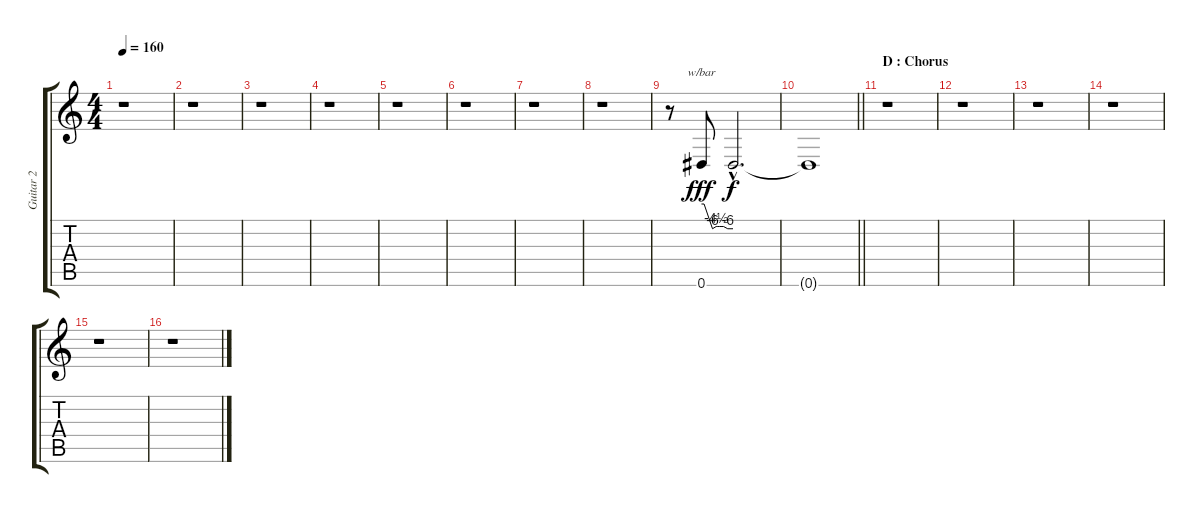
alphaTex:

\track ("Guitar 2" "Guitar 2") {instrument overdrivenguitar}
\staff {score tabs}
\tuning (Eb4 Bb3 Gb3 Db3 Ab2 Eb2) {hide}
\ts (4 4)
\tempo 160
\clef g2
\ks c
r.1{dy f} |
r.1 |
r.1 |
r.1 |
r.1 |
r.1 |
r.1 |
r.1 |
r.8 0.6.8{tbe (custom default 0 0 5 0 21 -24 28 -18 30 -18 34 -18 39 -18 42 -18 50 -24 60 -24) dy fff} 0.6{hac t}.2{d dy f} |
\barLineRight lightlight
0.6{t}.1 |
\section ("" "D : Chorus")
r.1 |
r.1 |
r.1 |
r.1 |
r.1 |
r.1
